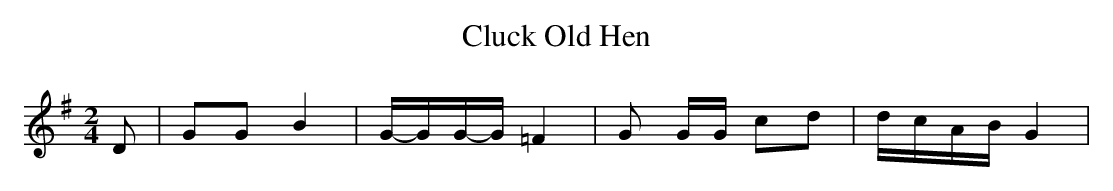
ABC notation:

X:1
T:Cluck Old Hen
M:2/4
L:1/16
K:G
 D2-| G2G2 B4|G-GG-G =F4| G2 GG c2d2|d-cA-B G4|
